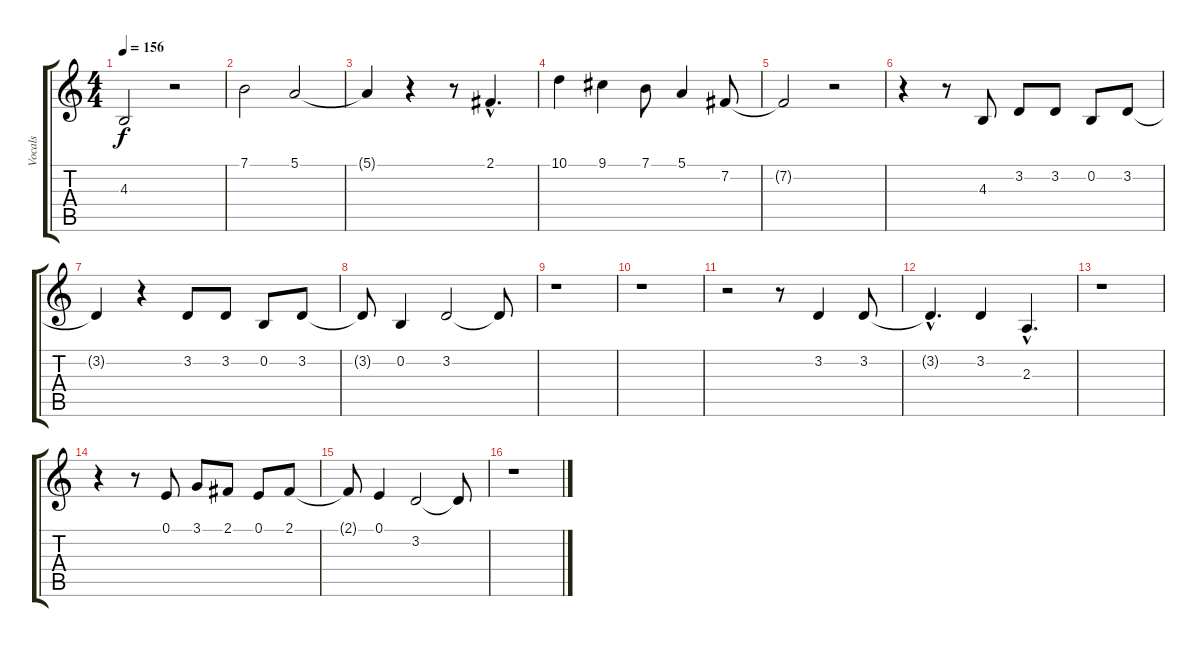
\track ("Vocals" "Vocals") {instrument altosax}
\staff {score tabs}
\tuning (E4 B3 G3 D3 A2 E2) {hide}
\ts (4 4)
\tempo 156
\clef g2
\ks c
4.3{t}.2{dy f} r.2 |
7.1.2 5.1.2 |
5.1{t}.4 r.4 r.8 2.1{hac}.4{d} |
10.1.4 9.1.4 7.1.8 5.1.4 7.2.8 |
7.2{t}.2 r.2 |
r.4 r.8 4.3.8 3.2.8 3.2.8 0.2.8 3.2.8 |
3.2{t}.4 r.4 3.2.8 3.2.8 0.2.8 3.2.8 |
3.2{t}.8 0.2.4 3.2.2 3.2{t}.8 |
r.1 |
r.1 |
r.2 r.8 3.2.4 3.2.8 |
3.2{hac t}.4{d} 3.2.4 2.3{hac}.4{d} |
r.1 |
r.4 r.8 0.1.8 3.1.8 2.1.8 0.1.8 2.1.8 |
2.1{t}.8 0.1.4 3.2.2 3.2{t}.8 |
r.1
